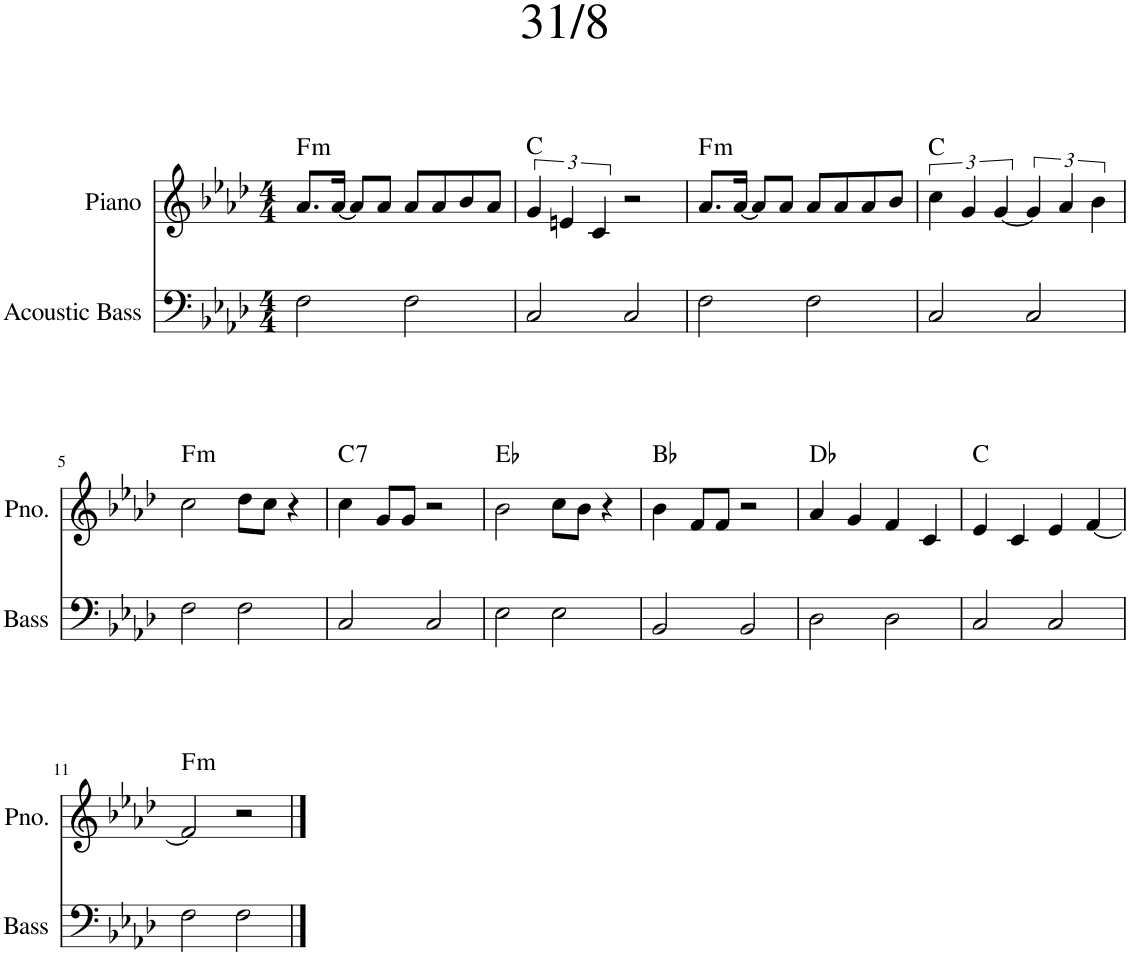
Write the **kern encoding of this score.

**kern	**kern	**harte
*part2	*part1	*part1
*staff2	*staff1	*
*I"Acoustic Bass	*I"Piano	*
*I'Bass	*I'Pno.	*
*clefF4	*clefG2	*
*Trd7c12	*	*
*k[b-e-a-d-]	*k[b-e-a-d-]	*
*M4/4	*M4/4	*
=1	=1	=1
!	!	!LO:H:kt=m
2F\	8.a-/L	F:min
.	[16a-/Jk	.
.	8a-/L]	.
.	8a-/J	.
2F\	8a-/L	.
.	8a-/	.
.	8b-/	.
.	8a-/J	.
=2	=2	=2
2C/	6g/	C:maj
.	6en/	.
.	6c/	.
2C/	2r	.
=3	=3	=3
!	!	!LO:H:kt=m
2F\	8.a-/L	F:min
.	[16a-/Jk	.
.	8a-/L]	.
.	8a-/J	.
2F\	8a-/L	.
.	8a-/	.
.	8a-/	.
.	8b-/J	.
=4	=4	=4
2C/	6cc\	C:maj
.	6g/	.
.	[6g/	.
2C/	6g/]	.
.	6a-/	.
.	6b-\	.
!!LO:LB:g=z
=5	=5	=5
!	!	!LO:H:kt=m
2F\	2cc\	F:min
2F\	8dd-\L	.
.	8cc\J	.
.	4r	.
=6	=6	=6
!	!	!LO:H:kt=7
2C/	4cc\	C:7
.	8g/L	.
.	8g/J	.
2C/	2r	.
=7	=7	=7
2E-\	2b-\	Eb:maj
2E-\	8cc\L	.
.	8b-\J	.
.	4r	.
=8	=8	=8
2BB-/	4b-\	Bb:maj
.	8f/L	.
.	8f/J	.
2BB-/	2r	.
=9	=9	=9
2D-\	4a-/	Db:maj
.	4g/	.
2D-\	4f/	.
.	4c/	.
=10	=10	=10
2C/	4e-/	C:maj
.	4c/	.
2C/	4e-/	.
.	[4f/	.
!!LO:LB:g=z
=11	=11	=11
!	!	!LO:H:kt=m
2F\	2f/]	F:min
2F\	2r	.
==	==	==
*-	*-	*-
